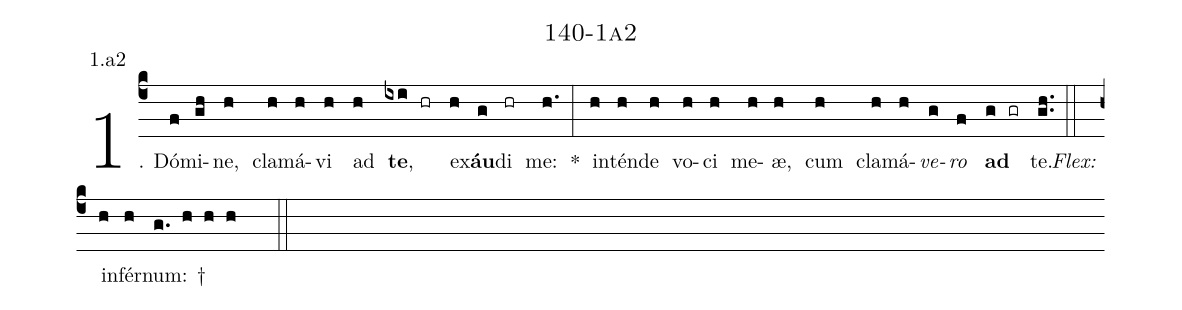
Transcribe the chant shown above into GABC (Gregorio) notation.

name: 140-1a2;
annotation: 1.a2;
%%
(c4)1. Dó(f)mi(gh)ne,(h) cla(h)má(h)vi(h) ad(h) <b>te</b>,(ixi hr) ex(h)<b>áu</b>(g)di(hr) me:(h.) *(:) in(h)tén(h)de(h) vo(h)ci(h) me(h)æ,(h) cum(h) cla(h)má(h)<i>ve</i>(g)<i>ro</i>(f) <b>ad</b>(g gr) te.(gh..) (::)
<i>Flex:</i>()  in(h)fér(h)num: †(g. h h h  ::)
